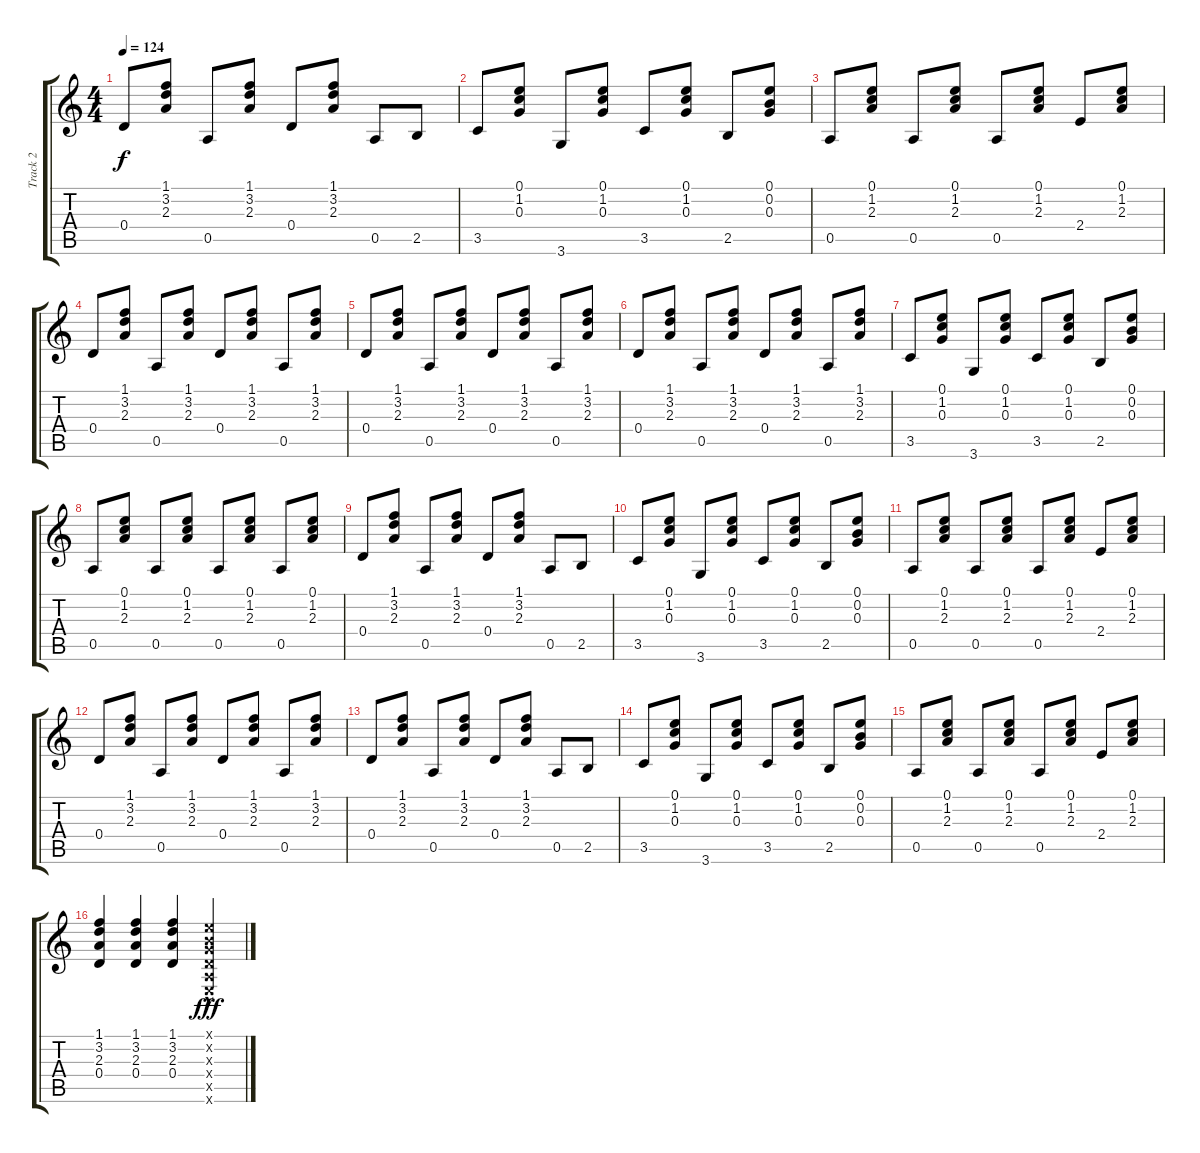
\track ("Track 2" "Track 2") {instrument acousticguitarnylon}
\staff {score tabs}
\tuning (E4 B3 G3 D3 A2 E2) {hide}
\ts (4 4)
\tempo 124
\clef g2
\ks c
0.4.8{dy f} (1.1 3.2 2.3).8 0.5.8 (1.1 3.2 2.3).8 0.4.8 (1.1 3.2 2.3).8 0.5.8 2.5.8 |
3.5.8 (0.1 1.2 0.3).8 3.6.8 (0.1 1.2 0.3).8 3.5.8 (0.1 1.2 0.3).8 2.5.8 (0.1 0.2 0.3).8 |
0.5.8 (0.1 1.2 2.3).8 0.5.8 (0.1 1.2 2.3).8 0.5.8 (0.1 1.2 2.3).8 2.4.8 (0.1 1.2 2.3).8 |
0.4.8 (1.1 3.2 2.3).8 0.5.8 (1.1 3.2 2.3).8 0.4.8 (1.1 3.2 2.3).8 0.5.8 (1.1 3.2 2.3).8 |
0.4.8 (1.1 3.2 2.3).8 0.5.8 (1.1 3.2 2.3).8 0.4.8 (1.1 3.2 2.3).8 0.5.8 (1.1 3.2 2.3).8 |
0.4.8 (1.1 3.2 2.3).8 0.5.8 (1.1 3.2 2.3).8 0.4.8 (1.1 3.2 2.3).8 0.5.8 (1.1 3.2 2.3).8 |
3.5.8 (0.1 1.2 0.3).8 3.6.8 (0.1 1.2 0.3).8 3.5.8 (0.1 1.2 0.3).8 2.5.8 (0.1 0.2 0.3).8 |
0.5.8 (0.1 1.2 2.3).8 0.5.8 (0.1 1.2 2.3).8 0.5.8 (0.1 1.2 2.3).8 0.5.8 (0.1 1.2 2.3).8 |
0.4.8 (1.1 3.2 2.3).8 0.5.8 (1.1 3.2 2.3).8 0.4.8 (1.1 3.2 2.3).8 0.5.8 2.5.8 |
3.5.8 (0.1 1.2 0.3).8 3.6.8 (0.1 1.2 0.3).8 3.5.8 (0.1 1.2 0.3).8 2.5.8 (0.1 0.2 0.3).8 |
0.5.8 (0.1 1.2 2.3).8 0.5.8 (0.1 1.2 2.3).8 0.5.8 (0.1 1.2 2.3).8 2.4.8 (0.1 1.2 2.3).8 |
0.4.8 (1.1 3.2 2.3).8 0.5.8 (1.1 3.2 2.3).8 0.4.8 (1.1 3.2 2.3).8 0.5.8 (1.1 3.2 2.3).8 |
0.4.8 (1.1 3.2 2.3).8 0.5.8 (1.1 3.2 2.3).8 0.4.8 (1.1 3.2 2.3).8 0.5.8 2.5.8 |
3.5.8 (0.1 1.2 0.3).8 3.6.8 (0.1 1.2 0.3).8 3.5.8 (0.1 1.2 0.3).8 2.5.8 (0.1 0.2 0.3).8 |
0.5.8 (0.1 1.2 2.3).8 0.5.8 (0.1 1.2 2.3).8 0.5.8 (0.1 1.2 2.3).8 2.4.8 (0.1 1.2 2.3).8 |
(1.1 3.2 2.3 0.4).4 (1.1 3.2 2.3 0.4).4 (1.1 3.2 2.3 0.4).4 (0.1{hac x} 0.2{hac x} 0.3{hac x} 0.4{hac x} 0.5{hac x} 0.6{hac x}).4{dy fff}
